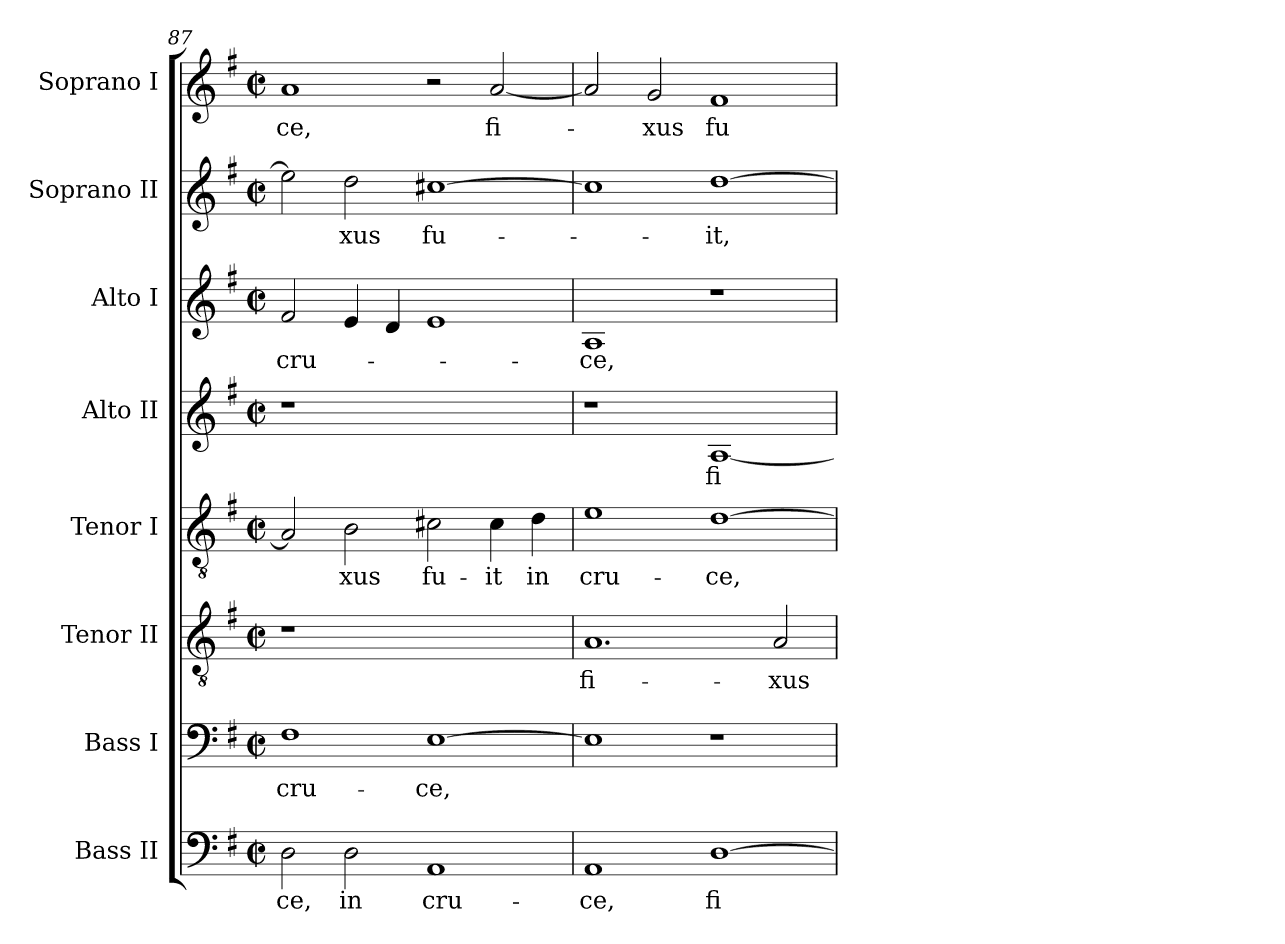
**kern	**text	**kern	**text	**kern	**text	**kern	**text	**kern	**text	**kern	**text	**kern	**text	**kern	**text
*part8	*part8	*part7	*part7	*part6	*part6	*part5	*part5	*part4	*part4	*part3	*part3	*part2	*part2	*part1	*part1
*staff8	*staff8	*staff7	*staff7	*staff6	*staff6	*staff5	*staff5	*staff4	*staff4	*staff3	*staff3	*staff2	*staff2	*staff1	*staff1
*I"Bass II	*	*I"Bass I	*	*I"Tenor II	*	*I"Tenor I	*	*I"Alto II	*	*I"Alto I	*	*I"Soprano II	*	*I"Soprano I	*
*I'BII	*	*I'BI	*	*I'TII	*	*I'TI	*	*I'AII	*	*I'AI	*	*	*	*	*
*clefF4	*	*clefF4	*	*clefGv2	*	*clefGv2	*	*clefG2	*	*clefG2	*	*clefG2	*	*clefG2	*
*k[f#]	*	*k[f#]	*	*k[f#]	*	*k[f#]	*	*k[f#]	*	*k[f#]	*	*k[f#]	*	*k[f#]	*
*G:	*	*G:	*	*G:	*	*G:	*	*G:	*	*G:	*	*G:	*	*G:	*
*M2/2	*	*M2/2	*	*M2/2	*	*M2/2	*	*M2/2	*	*M2/2	*	*M2/2	*	*M2/2	*
*met(c|)	*	*met(c|)	*	*met(c|)	*	*met(c|)	*	*met(c|)	*	*met(c|)	*	*met(c|)	*	*met(c|)	*
=87	=87	=87	=87	=87	=87	=87	=87	=87	=87	=87	=87	=87	=87	=87	=87
!	!LO:LY:b:color=#000000	!	!	!	!	!	!	!	!	!	!	!	!	!	!
!	!	!	!LO:LY:b:color=#000000	!LO:N:vis=1	!	!	!	!LO:N:vis=1	!	!	!	!	!	!	!
!	!	!	!	!	!	!	!	!	!	!	!LO:LY:b:color=#000000	!	!	!	!
!	!	!	!	!	!	!	!	!	!	!	!	!	!	!	!LO:LY:b:color=#000000
2Di\	-ce,	1F#i	cru-	1r	.	2Ai/]	.	1r	.	2f#i/	cru-	2eei\]	.	1ai	-ce,
!	!LO:LY:b:color=#000000	!	!	!	!	!	!	!	!	!	!	!	!	!	!
!	!	!	!	!	!	!	!LO:LY:b:color=#000000	!	!	!	!	!	!	!	!
!	!	!	!	!	!	!	!	!	!	!	!	!	!LO:LY:b:color=#000000	!	!
2Di\	in	.	.	.	.	2Bi\	-xus	.	.	4ei/	.	2ddi\	-xus	.	.
.	.	.	.	.	.	.	.	.	.	4di/	.	.	.	.	.
!	!LO:LY:b:color=#000000	!	!	!	!	!	!	!	!	!	!	!	!	!	!
!	!	!	!LO:LY:b:color=#000000	!	!	!	!	!	!	!	!	!	!	!	!
!	!	!	!	!	!	!	!LO:LY:b:color=#000000	!	!	!	!	!	!	!	!
!	!	!	!	!	!	!	!	!	!	!	!	!	!LO:LY:b:color=#000000	!	!
1AAi	cru-	[>1Ei	-ce,	1ryy	.	2c#Xi\	fu-	1ryy	.	1ei	.	[>1cc#Xi	fu-	2r	.
!	!	!	!	!	!	!	!LO:LY:b:color=#000000	!	!	!	!	!	!	!	!
!	!	!	!	!	!	!	!	!	!	!	!	!	!	!	!LO:LY:b:color=#000000
.	.	.	.	.	.	4c#i\	-it	.	.	.	.	.	.	[<2ai/	fi-
!	!	!	!	!	!	!	!LO:LY:b:color=#000000	!	!	!	!	!	!	!	!
.	.	.	.	.	.	4di\	in	.	.	.	.	.	.	.	.
=88	=88	=88	=88	=88	=88	=88	=88	=88	=88	=88	=88	=88	=88	=88	=88
!	!LO:LY:b:color=#000000	!	!	!	!	!	!	!	!	!	!	!	!	!	!
!	!	!	!	!	!LO:LY:b:color=#000000	!	!	!	!	!	!	!	!	!	!
!	!	!	!	!	!	!	!LO:LY:b:color=#000000	!	!	!	!	!	!	!	!
!	!	!	!	!	!	!	!	!	!	!	!LO:LY:b:color=#000000	!	!	!	!
1AAi	-ce,	1Ei]	.	1.Ai	fi-	1ei	cru-	1r	.	1Ai	-ce,	1cc#i]	.	2ai/]	.
!	!	!	!	!	!	!	!	!	!	!	!	!	!	!	!LO:LY:b:color=#000000
.	.	.	.	.	.	.	.	.	.	.	.	.	.	2gi/	-xus
!	!LO:LY:b:color=#000000	!	!	!	!	!	!	!	!	!	!	!	!	!	!
!	!	!	!	!	!	!	!LO:LY:b:color=#000000	!	!	!	!	!	!	!	!
!	!	!	!	!	!	!	!	!	!LO:LY:b:color=#000000	!	!	!	!	!	!
!	!	!	!	!	!	!	!	!	!	!	!	!	!LO:LY:b:color=#000000	!	!
!	!	!	!	!	!	!	!	!	!	!	!	!	!	!	!LO:LY:b:color=#000000
[>1Di	fi-	1r	.	.	.	[>1di	-ce,	[<1Ai	fi-	1r	.	[>1ddi	-it,	1f#i	fu-
!	!	!	!	!	!LO:LY:b:color=#000000	!	!	!	!	!	!	!	!	!	!
.	.	.	.	2Ai/	-xus	.	.	.	.	.	.	.	.	.	.
=	=	=	=	=	=	=	=	=	=	=	=	=	=	=	=
*-	*-	*-	*-	*-	*-	*-	*-	*-	*-	*-	*-	*-	*-	*-	*-
